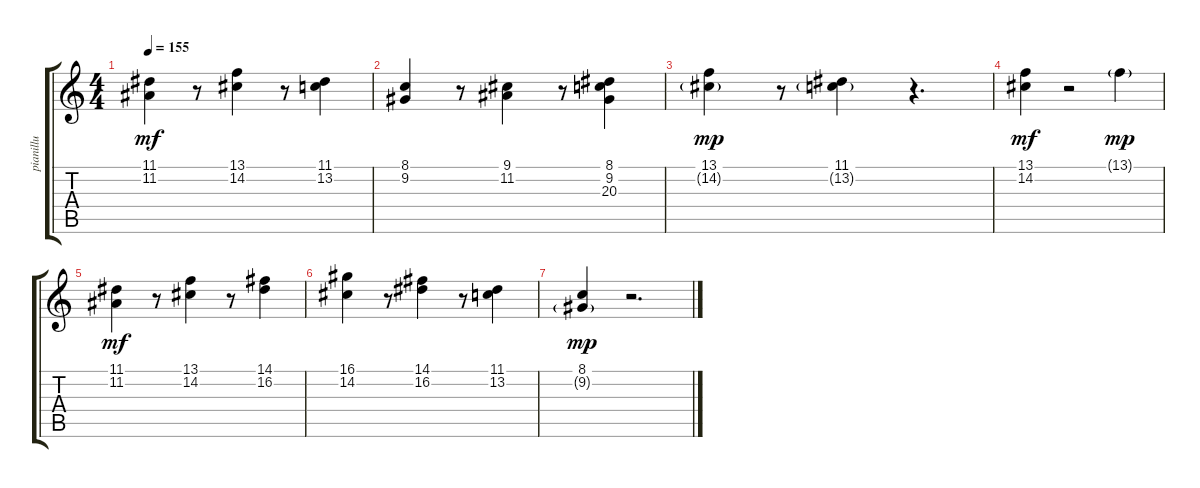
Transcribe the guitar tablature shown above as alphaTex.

\track ("pianillu" "pianillu") {instrument acousticgrandpiano}
\staff {score tabs}
\tuning (E4 B3 G3 D3 A2 E2) {hide}
\ts (4 4)
\tempo 155
\clef g2
\ks c
(11.1 11.2).4{dy mf} r.8 (13.1 14.2).4 r.8 (11.1 13.2).4 |
(8.1 9.2).4 r.8 (9.1 11.2).4 r.8 (8.1 9.2 20.3).4 |
(13.1 14.2{g}).4{dy mp} r.8 (11.1 13.2{g}).4 r.4{d} |
(13.1 14.2).4{dy mf} r.2 13.1{g}.4{dy mp} |
(11.1 11.2).4{dy mf} r.8 (13.1 14.2).4 r.8 (14.1 16.2).4 |
(16.1 14.2).4 r.8 (14.1 16.2).4 r.8 (11.1 13.2).4 |
(8.1 9.2{g}).4{dy mp} r.2{d}
